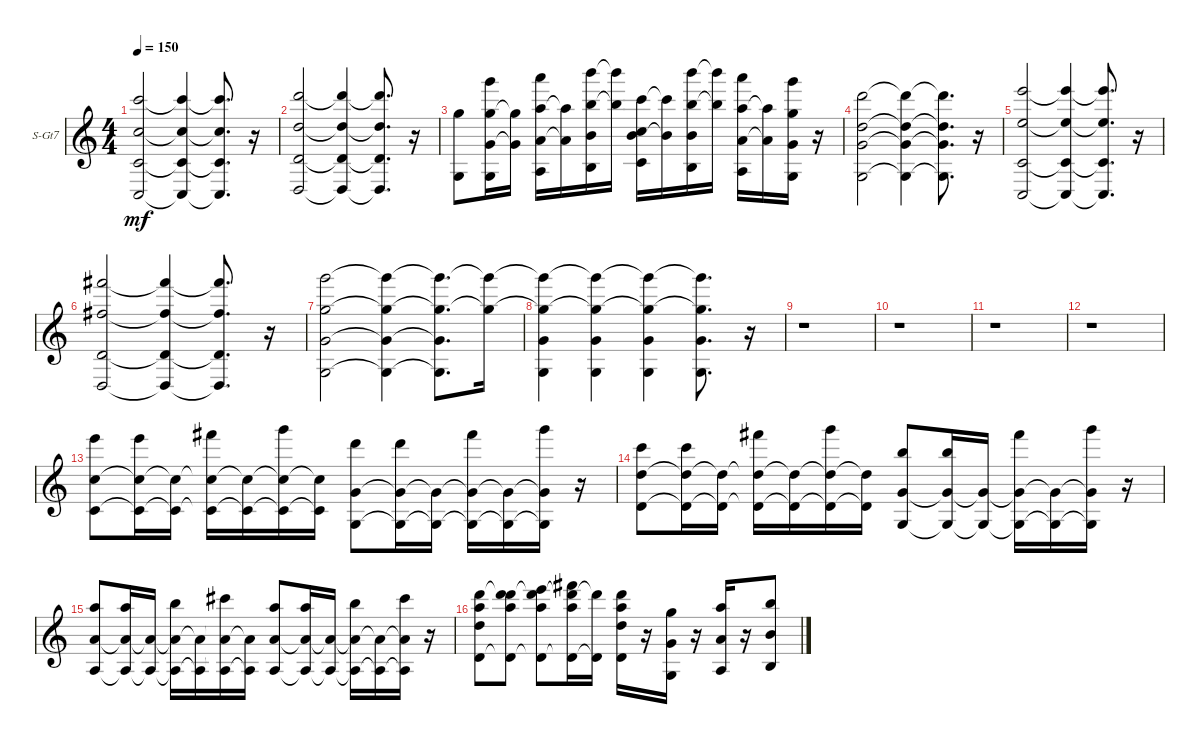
\bracketExtendMode groupsimilarinstruments
\firstSystemTrackNameOrientation horizontal
\otherSystemsTrackNameOrientation horizontal
\track ("Piano (Staff 1)" "S-Gt7") {instrument violin}
\staff {score}
\tuning (E4 B3 G3 D3 A2 E2 B1)
\displaytranspose 12
\ts (4 4)
\tempo 150
\clef g2
\ks c
(8.1 1.2 3.5 1.7).2{dy mf} (8.1{t} 1.2{t} 3.5{t} 1.7{t}).4 (8.1{t} 1.2{t} 3.5{t} 1.7{t}).8{d} r.16 |
(10.1 3.2 0.4 3.7).2 (10.1{t} 3.2{t} 0.4{t} 3.7{t}).4 (10.1{t} 3.2{t} 0.4{t} 3.7{t}).8{d} r.16 |
(3.1 3.6).8 (3.1 20.2 0.3 3.6).16 (3.1{t} 0.3{t}).16 (5.1 22.2 2.3 0.5).16 (5.1{t} 2.3{t}).16 (7.1 24.2 4.3 2.5).16 (7.1{t} 24.2{t}).16 (8.1 0.2 5.3 3.5).16 (8.1{t} 0.2{t}).16 (7.1 24.2 4.3 2.5).16 (7.1{t} 24.2{t}).16 (5.1 22.2 2.3 0.5).16 (5.1{t} 2.3{t}).16 (3.1 20.2 0.3 3.6).16 r.16 |
(10.1 3.2 0.3 3.6).2 (10.1{t} 3.2{t} 0.3{t} 3.6{t}).4 (10.1{t} 3.2{t} 0.3{t} 3.6{t}).8{d} r.16 |
(0.1 17.2 3.5 1.7).2 (0.1{t} 17.2{t} 3.5{t} 1.7{t}).4 (0.1{t} 17.2{t} 3.5{t} 1.7{t}).8{d} r.16 |
(2.1 19.2 0.4 3.7).2 (2.1{t} 19.2{t} 0.4{t} 3.7{t}).4 (2.1{t} 19.2{t} 0.4{t} 3.7{t}).8{d} r.16 |
(3.1 20.2 0.3 3.6).2 (3.1{t} 20.2{t} 0.3{t} 3.6{t}).4 (3.1{t} 20.2{t} 0.3{t} 3.6{t}).8{d} (3.1{t} 20.2{t}).16 |
(3.1{t} 20.2{t} 0.3 3.6).4 (3.1{t} 20.2{t} 0.3 3.6).4 (3.1{t} 20.2{t} 0.3 3.6).4 (3.1{t} 20.2{t} 0.3 3.6).8{d} r.16 |
r.1 |
r.1 |
r.1 |
r.1 |
(12.1 1.2 3.5).8 (12.1 1.2{t} 3.5{t}).16 (1.2{t} 3.5{t}).16 (14.1 1.2{t} 3.5{t}).16 (1.2{t} 3.5{t}).16 (15.1 1.2{t} 3.5{t}).16 (1.2{t} 3.5{t}).16 (10.1 0.3 3.6).8 (10.1 0.3{t} 3.6{t}).16 (0.3{t} 3.6{t}).16 (14.1 0.3{t} 3.6{t}).16 (0.3{t} 3.6{t}).16 (15.1 0.3{t} 3.6{t}).16 r.16 |
(8.1 3.2 0.4).8 (8.1 3.2{t} 0.4{t}).16 (3.2{t} 0.4{t}).16 (14.1 3.2{t} 0.4{t}).16 (3.2{t} 0.4{t}).16 (15.1 3.2{t} 0.4{t}).16 (3.2{t} 0.4{t}).16 (7.1 0.3 3.6).8 (7.1 0.3{t} 3.6{t}).16 (0.3{t} 3.6{t}).16 (14.1 0.3{t} 3.6{t}).16 (0.3{t} 3.6{t}).16 (15.1 0.3{t} 3.6{t}).16 r.16 |
(5.1 2.3 0.5).8 (5.1 2.3{t} 0.5{t}).16 (2.3{t} 0.5{t}).16 (7.1 2.3{t} 0.5{t}).16 (2.3{t} 0.5{t}).16 (9.1 2.3{t} 0.5{t}).16 (2.3{t} 0.5{t}).16 (5.1 2.3 0.5).8 (5.1 2.3{t} 0.5{t}).16 (2.3{t} 0.5{t}).16 (7.1 2.3{t} 0.5{t}).16 (2.3{t} 0.5{t}).16 (9.1 2.3{t} 0.5{t}).16 r.16 |
(5.1 15.2 7.3 0.4).8 (5.1 15.2{t} 19.3 0.4{t}).8 (5.1 15.2{t} 21.3 0.4{t}).8 (5.1 15.2{t} 23.3 0.4{t}).16 (15.2{t} 0.4{t}).16 (5.1 15.2 7.3 0.4).16 r.16 (3.1 0.3 3.6).16 r.16 (5.1 2.3 0.5).16 r.16 (7.1 0.2 2.5).8
